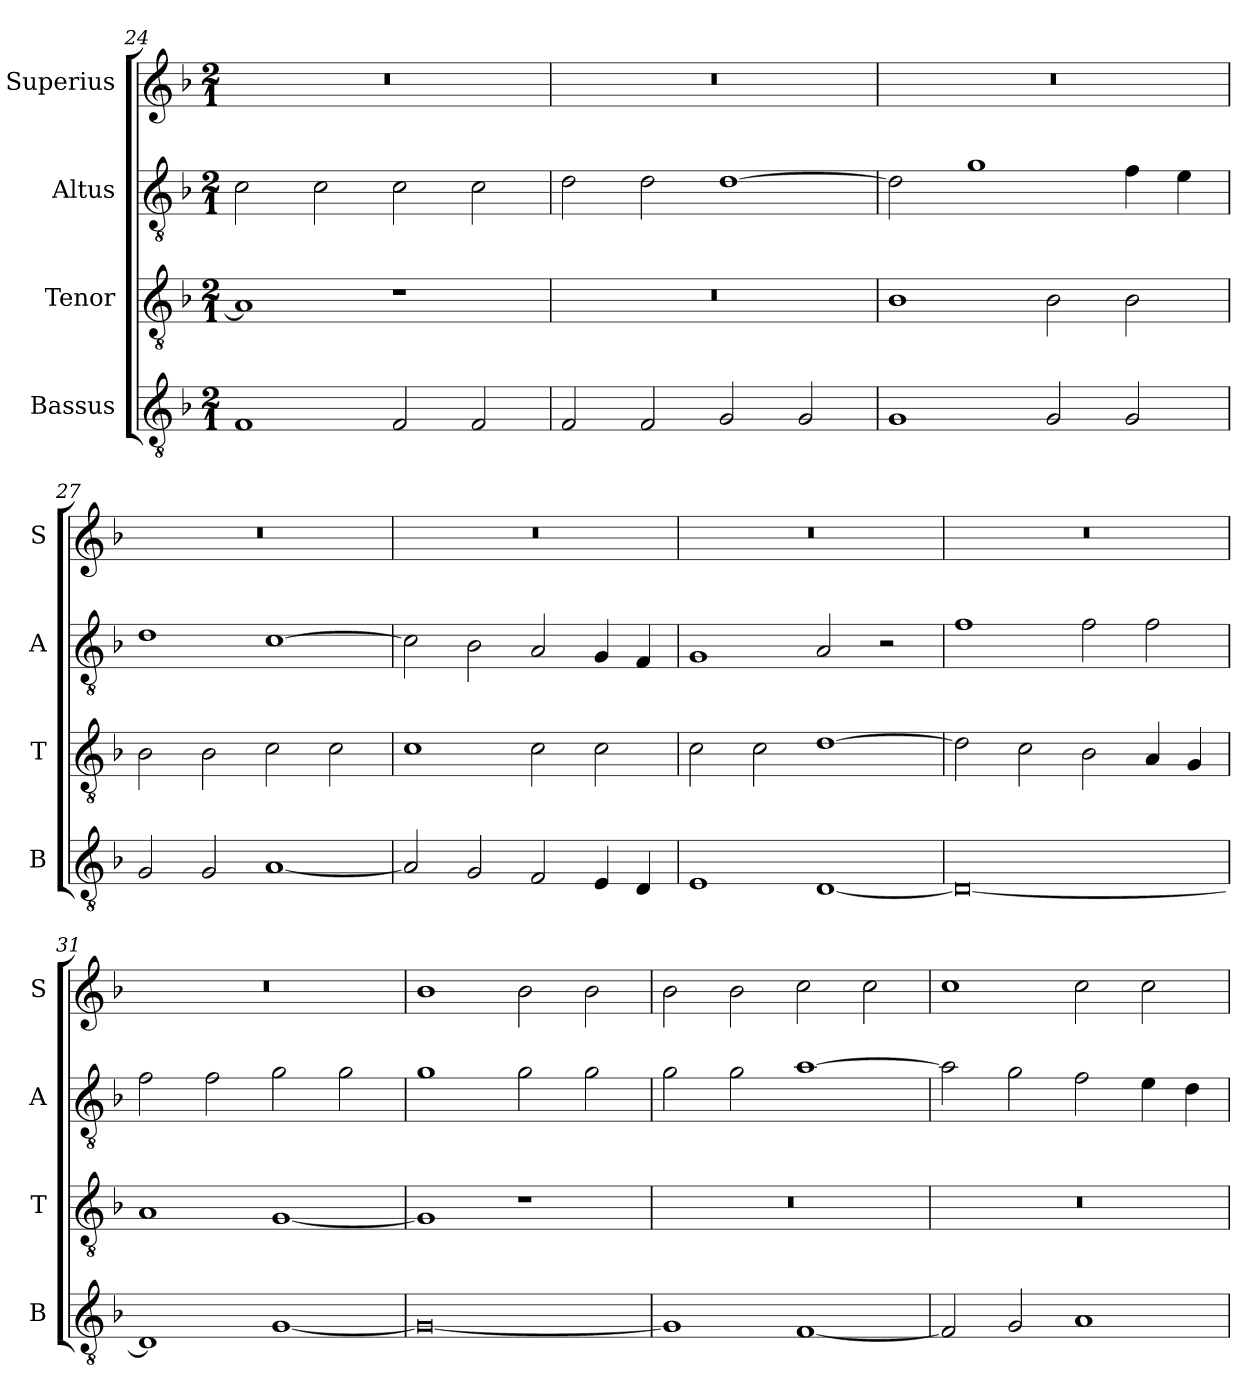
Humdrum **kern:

**kern	**kern	**kern	**kern
*part4	*part3	*part2	*part1
*staff4	*staff3	*staff2	*staff1
*I"Bassus	*I"Tenor	*I"Altus	*I"Superius
*I'B	*I'T	*I'A	*I'S
*clefGv2	*clefGv2	*clefGv2	*clefG2
*k[b-]	*k[b-]	*k[b-]	*k[b-]
*d:	*d:	*d:	*d:
*M2/1	*M2/1	*M2/1	*M2/1
=24	=24	=24	=24
1F	1A]	2c	0r
.	.	2c	.
2F	1r	2c	.
2F	.	2c	.
=25	=25	=25	=25
2F	0r	2d	0r
2F	.	2d	.
2G	.	[1d	.
2G	.	.	.
=26	=26	=26	=26
1G	1B-	2d]	0r
.	.	1g	.
2G	2B-	.	.
2G	2B-	4f	.
.	.	4e	.
=27	=27	=27	=27
2G	2B-	1d	0r
2G	2B-	.	.
[1A	2c	[1c	.
.	2c	.	.
=28	=28	=28	=28
2A]	1c	2c]	0r
2G	.	2B-	.
2F	2c	2A	.
4E	2c	4G	.
4D	.	4F	.
=29	=29	=29	=29
1E	2c	1G	0r
.	2c	.	.
[1D	[1d	2A	.
.	.	2r	.
=30	=30	=30	=30
0D_	2d]	1f	0r
.	2c	.	.
.	2B-	2f	.
.	4A	2f	.
.	4G	.	.
=31	=31	=31	=31
1D]	1A	2f	0r
.	.	2f	.
[1G	[1G	2g	.
.	.	2g	.
=32	=32	=32	=32
0G_	1G]	1g	1b-
.	1r	2g	2b-
.	.	2g	2b-
=33	=33	=33	=33
1G]	0r	2g	2b-
.	.	2g	2b-
[1F	.	[1a	2cc
.	.	.	2cc
=34	=34	=34	=34
2F]	0r	2a]	1cc
2G	.	2g	.
1A	.	2f	2cc
.	.	4e	2cc
.	.	4d	.
=	=	=	=
*-	*-	*-	*-
